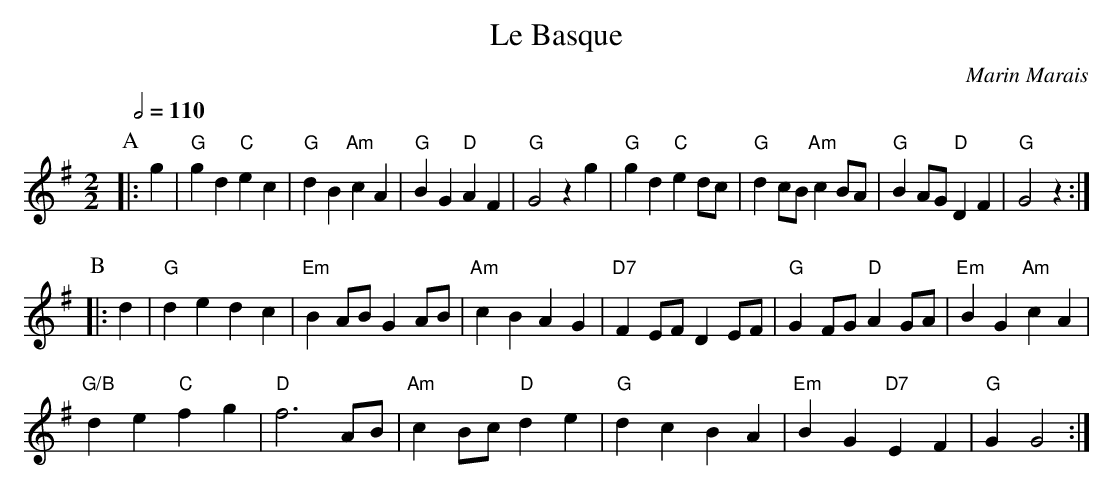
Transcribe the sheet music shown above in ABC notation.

X:1
T:Le Basque
C:Marin Marais
L:1/4
M:2/2
Q:1/2=110
K:G
P:A
|:g | "G"gd "C"ec | "G"dB "Am"cA | "G"BG "D"AF | "G"G2 zg |\
"G"gd "C"ed/c/ | "G"dc/B/ "Am"cB/A/ | "G"BA/G/ "D"DF | "G"G2 z :|
P:B
|: d | "G"de dc | "Em"BA/B/ GA/B/ | "Am"cB AG | "D7"FE/F/ DE/F/ | "G"GF/G/ "D"AG/A/ | "Em"BG "Am"cA |
"G/B"de "C"fg | "D"f3 A/B/ | "Am"cB/c/ "D"de | "G"dc BA | "Em"BG "D7"EF | "G"GG2 :|
